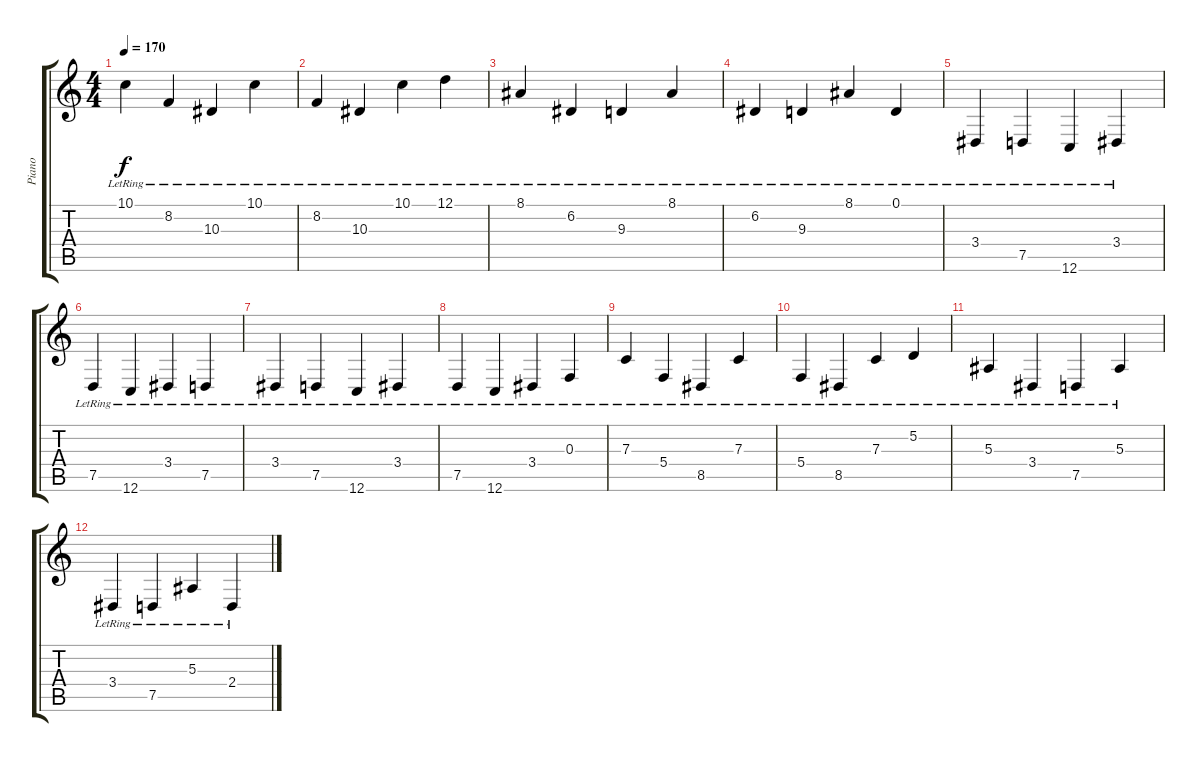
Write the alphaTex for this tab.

\track ("Piano" "Piano") {instrument acousticgrandpiano}
\staff {score tabs}
\tuning (D4 A3 F3 C3 G2 C2) {hide}
\ts (4 4)
\tempo 170
\clef g2
\ks c
10.1{lr}.4{dy f} 8.2{lr}.4 10.3{lr}.4 10.1{lr}.4 |
8.2{lr}.4 10.3{lr}.4 10.1{lr}.4 12.1{lr}.4 |
8.1{lr}.4 6.2{lr}.4 9.3{lr}.4 8.1{lr}.4 |
6.2{lr}.4 9.3{lr}.4 8.1{lr}.4 0.1{lr}.4 |
3.4{lr}.4 7.5{lr}.4 12.6{lr}.4 3.4{lr}.4 |
7.5{lr}.4 12.6{lr}.4 3.4{lr}.4 7.5{lr}.4 |
3.4{lr}.4 7.5{lr}.4 12.6{lr}.4 3.4{lr}.4 |
7.5{lr}.4 12.6{lr}.4 3.4{lr}.4 0.3{lr}.4 |
7.3{lr}.4 5.4{lr}.4 8.5{lr}.4 7.3{lr}.4 |
5.4{lr}.4 8.5{lr}.4 7.3{lr}.4 5.2{lr}.4 |
5.3{lr}.4 3.4{lr}.4 7.5{lr}.4 5.3{lr}.4 |
3.4{lr}.4 7.5{lr}.4 5.3{lr}.4 2.4{lr}.4
